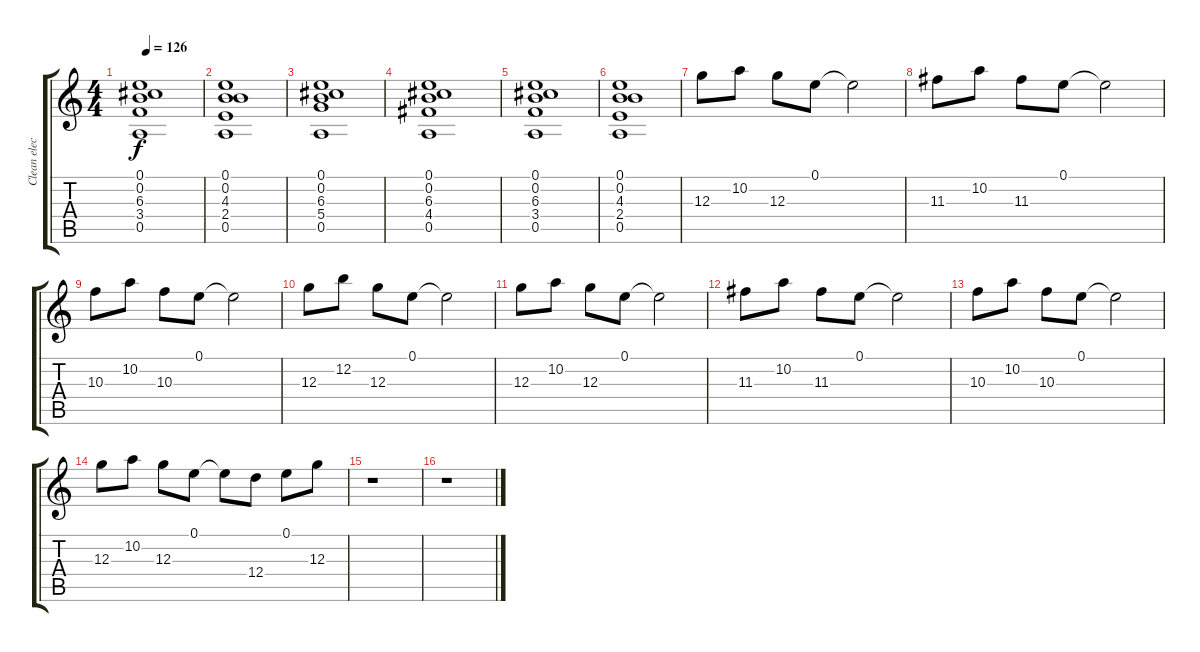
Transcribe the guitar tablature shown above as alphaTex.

\track ("Clean electric W/chorus" "Clean elec") {instrument electricguitarclean}
\staff {score tabs}
\tuning (E4 B3 G3 D3 A2 E2) {hide}
\ts (4 4)
\tempo 126
\clef g2
\ks c
(0.1 0.2 6.3 3.4 0.5).1{dy f} |
(0.1 0.2 4.3 2.4 0.5).1 |
(0.1 0.2 6.3 5.4 0.5).1 |
(0.1 0.2 6.3 4.4 0.5).1 |
(0.1 0.2 6.3 3.4 0.5).1 |
(0.1 0.2 4.3 2.4 0.5).1 |
12.3.8 10.2.8 12.3.8 0.1.8 0.1{t}.2 |
11.3.8 10.2.8 11.3.8 0.1.8 0.1{t}.2 |
10.3.8 10.2.8 10.3.8 0.1.8 0.1{t}.2 |
12.3.8 12.2.8 12.3.8 0.1.8 0.1{t}.2 |
12.3.8 10.2.8 12.3.8 0.1.8 0.1{t}.2 |
11.3.8 10.2.8 11.3.8 0.1.8 0.1{t}.2 |
10.3.8 10.2.8 10.3.8 0.1.8 0.1{t}.2 |
12.3.8 10.2.8 12.3.8 0.1.8 0.1{t}.8 12.4.8 0.1.8 12.3.8 |
r.1 |
r.1
